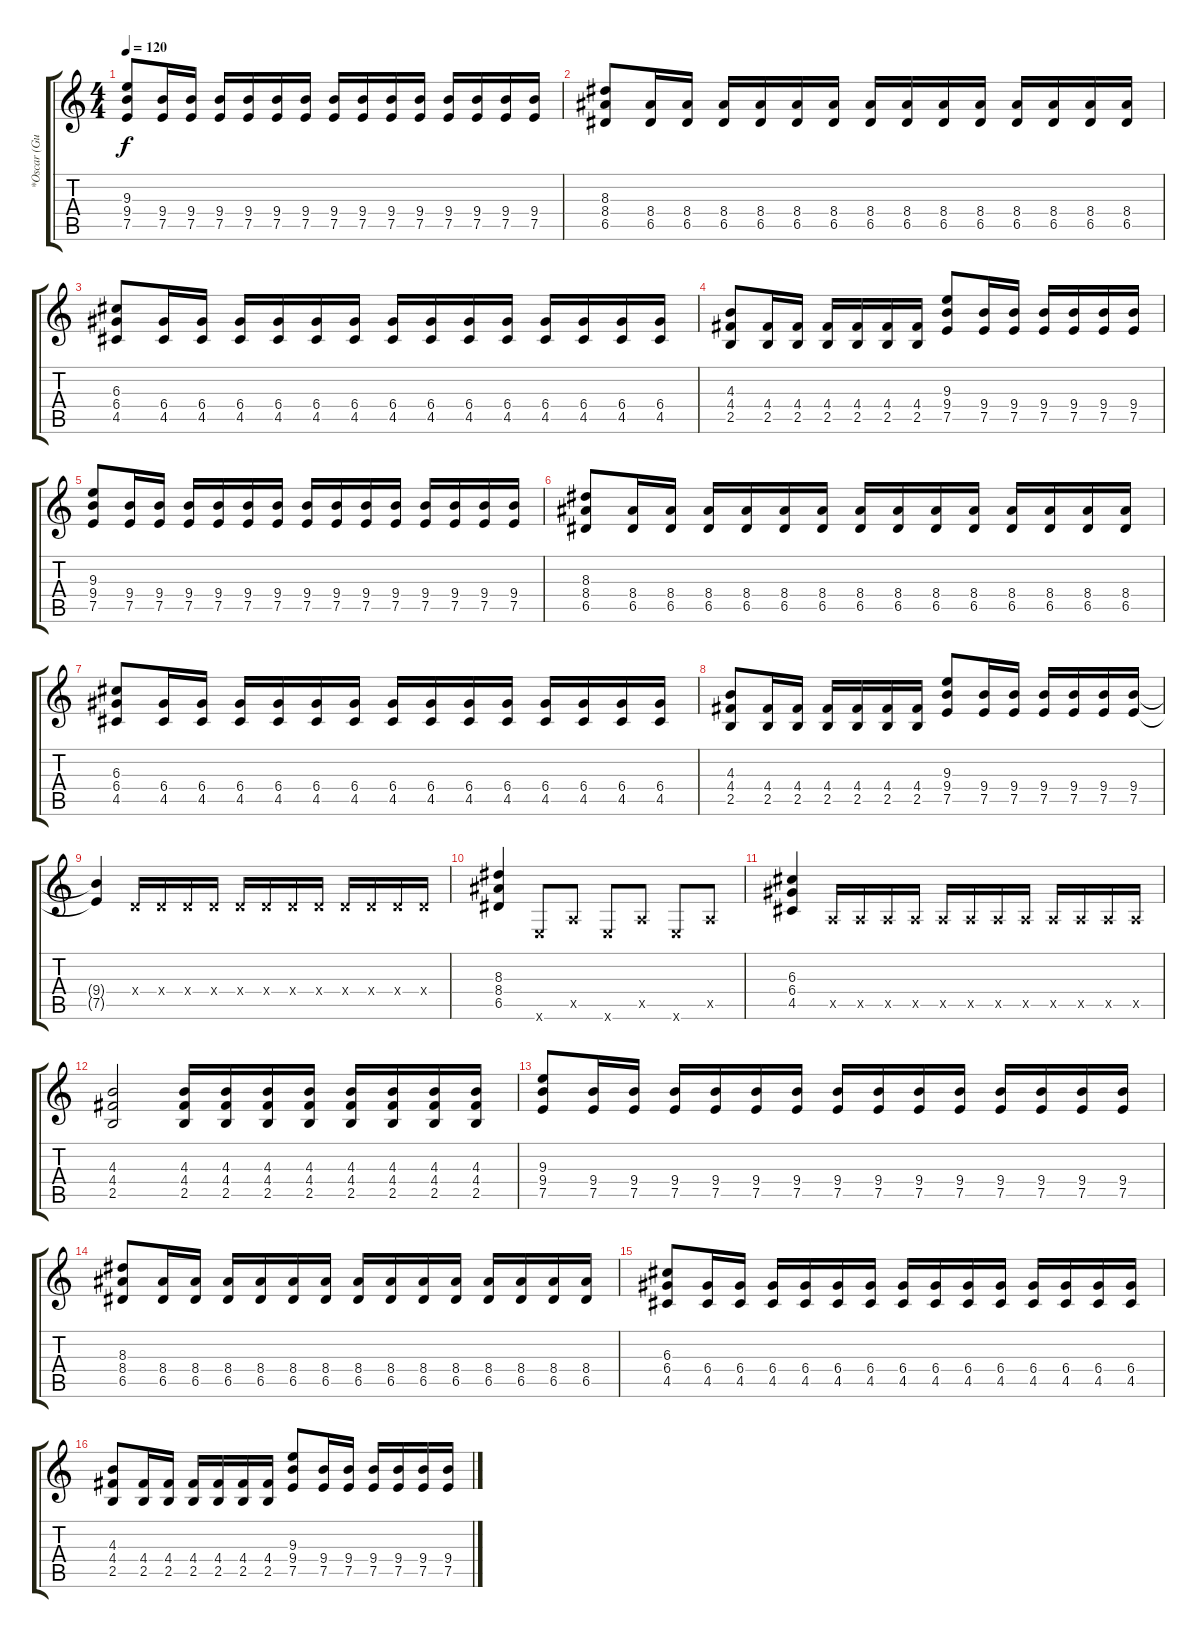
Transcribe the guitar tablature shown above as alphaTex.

\track ("*Oscar (Guitar II)" "*Oscar (Gu") {instrument distortionguitar}
\staff {score tabs}
\tuning (E4 B3 G3 D3 A2 E2) {hide}
\ts (4 4)
\tempo 120
\clef g2
\ks c
(9.3 9.4 7.5).8{dy f instrument distortionguitar} (9.4 7.5).16 (9.4 7.5).16 (9.4 7.5).16 (9.4 7.5).16 (9.4 7.5).16 (9.4 7.5).16 (9.4 7.5).16 (9.4 7.5).16 (9.4 7.5).16 (9.4 7.5).16 (9.4 7.5).16 (9.4 7.5).16 (9.4 7.5).16 (9.4 7.5).16 |
(8.3 8.4 6.5).8 (8.4 6.5).16 (8.4 6.5).16 (8.4 6.5).16 (8.4 6.5).16 (8.4 6.5).16 (8.4 6.5).16 (8.4 6.5).16 (8.4 6.5).16 (8.4 6.5).16 (8.4 6.5).16 (8.4 6.5).16 (8.4 6.5).16 (8.4 6.5).16 (8.4 6.5).16 |
(6.3 6.4 4.5).8 (6.4 4.5).16 (6.4 4.5).16 (6.4 4.5).16 (6.4 4.5).16 (6.4 4.5).16 (6.4 4.5).16 (6.4 4.5).16 (6.4 4.5).16 (6.4 4.5).16 (6.4 4.5).16 (6.4 4.5).16 (6.4 4.5).16 (6.4 4.5).16 (6.4 4.5).16 |
(4.3 4.4 2.5).8 (4.4 2.5).16 (4.4 2.5).16 (4.4 2.5).16 (4.4 2.5).16 (4.4 2.5).16 (4.4 2.5).16 (9.3 9.4 7.5).8 (9.4 7.5).16 (9.4 7.5).16 (9.4 7.5).16 (9.4 7.5).16 (9.4 7.5).16 (9.4 7.5).16 |
(9.3 9.4 7.5).8{instrument distortionguitar} (9.4 7.5).16 (9.4 7.5).16 (9.4 7.5).16 (9.4 7.5).16 (9.4 7.5).16 (9.4 7.5).16 (9.4 7.5).16 (9.4 7.5).16 (9.4 7.5).16 (9.4 7.5).16 (9.4 7.5).16 (9.4 7.5).16 (9.4 7.5).16 (9.4 7.5).16 |
(8.3 8.4 6.5).8 (8.4 6.5).16 (8.4 6.5).16 (8.4 6.5).16 (8.4 6.5).16 (8.4 6.5).16 (8.4 6.5).16 (8.4 6.5).16 (8.4 6.5).16 (8.4 6.5).16 (8.4 6.5).16 (8.4 6.5).16 (8.4 6.5).16 (8.4 6.5).16 (8.4 6.5).16 |
(6.3 6.4 4.5).8 (6.4 4.5).16 (6.4 4.5).16 (6.4 4.5).16 (6.4 4.5).16 (6.4 4.5).16 (6.4 4.5).16 (6.4 4.5).16 (6.4 4.5).16 (6.4 4.5).16 (6.4 4.5).16 (6.4 4.5).16 (6.4 4.5).16 (6.4 4.5).16 (6.4 4.5).16 |
(4.3 4.4 2.5).8 (4.4 2.5).16 (4.4 2.5).16 (4.4 2.5).16 (4.4 2.5).16 (4.4 2.5).16 (4.4 2.5).16 (9.3 9.4 7.5).8 (9.4 7.5).16 (9.4 7.5).16 (9.4 7.5).16 (9.4 7.5).16 (9.4 7.5).16 (9.4 7.5).16 |
(9.4{t} 7.5{t}).4 0.4{x}.16 0.4{x}.16 0.4{x}.16 0.4{x}.16 0.4{x}.16 0.4{x}.16 0.4{x}.16 0.4{x}.16 0.4{x}.16 0.4{x}.16 0.4{x}.16 0.4{x}.16 |
(8.3 8.4 6.5).4 0.6{x}.8 0.5{x}.8 0.6{x}.8 0.5{x}.8 0.6{x}.8 0.5{x}.8 |
(6.3 6.4 4.5).4 0.5{x}.16 0.5{x}.16 0.5{x}.16 0.5{x}.16 0.5{x}.16 0.5{x}.16 0.5{x}.16 0.5{x}.16 0.5{x}.16 0.5{x}.16 0.5{x}.16 0.5{x}.16 |
(4.3 4.4 2.5).2 (4.3 4.4 2.5).16 (4.3 4.4 2.5).16 (4.3 4.4 2.5).16 (4.3 4.4 2.5).16 (4.3 4.4 2.5).16 (4.3 4.4 2.5).16 (4.3 4.4 2.5).16 (4.3 4.4 2.5).16 |
(9.3 9.4 7.5).8{instrument distortionguitar} (9.4 7.5).16 (9.4 7.5).16 (9.4 7.5).16 (9.4 7.5).16 (9.4 7.5).16 (9.4 7.5).16 (9.4 7.5).16 (9.4 7.5).16 (9.4 7.5).16 (9.4 7.5).16 (9.4 7.5).16 (9.4 7.5).16 (9.4 7.5).16 (9.4 7.5).16 |
(8.3 8.4 6.5).8 (8.4 6.5).16 (8.4 6.5).16 (8.4 6.5).16 (8.4 6.5).16 (8.4 6.5).16 (8.4 6.5).16 (8.4 6.5).16 (8.4 6.5).16 (8.4 6.5).16 (8.4 6.5).16 (8.4 6.5).16 (8.4 6.5).16 (8.4 6.5).16 (8.4 6.5).16 |
(6.3 6.4 4.5).8 (6.4 4.5).16 (6.4 4.5).16 (6.4 4.5).16 (6.4 4.5).16 (6.4 4.5).16 (6.4 4.5).16 (6.4 4.5).16 (6.4 4.5).16 (6.4 4.5).16 (6.4 4.5).16 (6.4 4.5).16 (6.4 4.5).16 (6.4 4.5).16 (6.4 4.5).16 |
(4.3 4.4 2.5).8 (4.4 2.5).16 (4.4 2.5).16 (4.4 2.5).16 (4.4 2.5).16 (4.4 2.5).16 (4.4 2.5).16 (9.3 9.4 7.5).8 (9.4 7.5).16 (9.4 7.5).16 (9.4 7.5).16 (9.4 7.5).16 (9.4 7.5).16 (9.4 7.5).16
